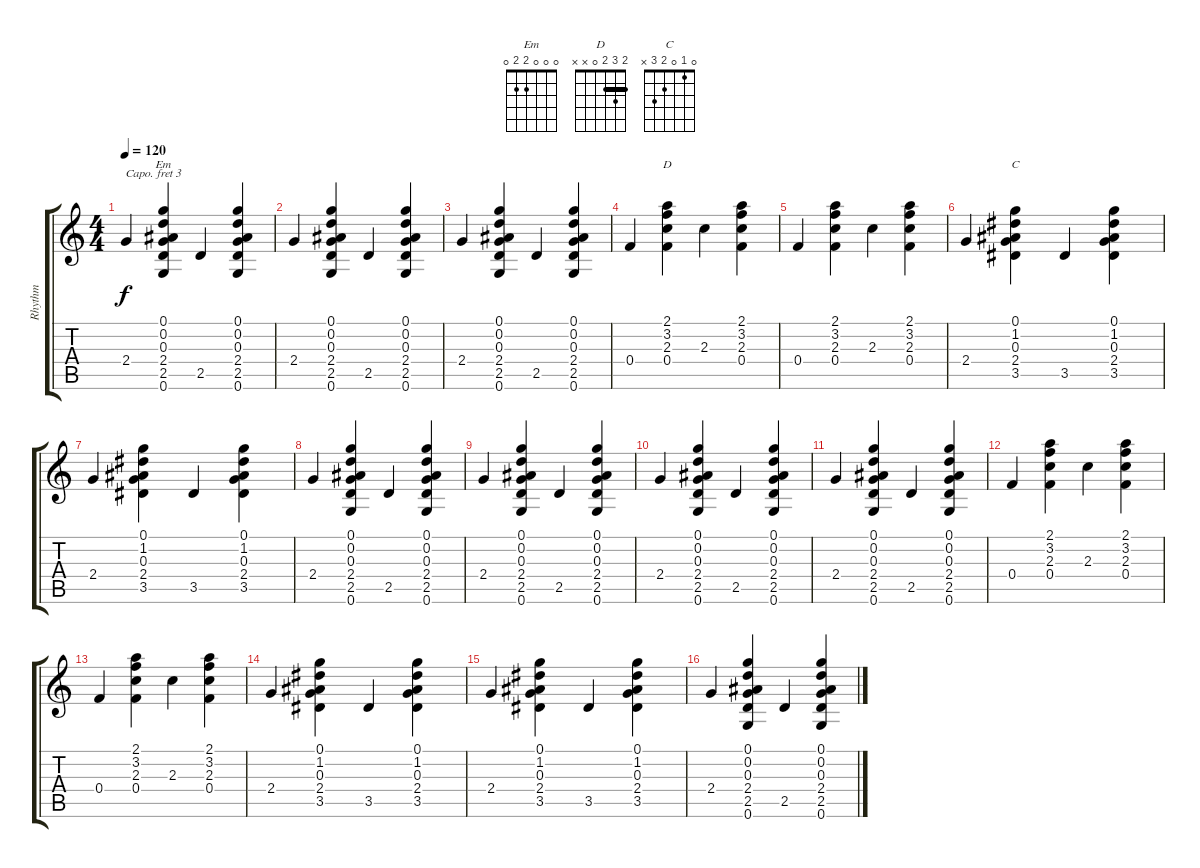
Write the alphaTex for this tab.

\track ("Rhythm" "Rhythm") {instrument acousticguitarsteel}
\staff {score tabs}
\capo 3
\tuning (E4 B3 G3 D3 A2 E2) {hide}
\chord ("Em" 0 0 0 2 2 0)
\chord ("D" 2 3 2 0 x x) {barre 2}
\chord ("C" 0 1 0 2 3 x)
\ts (4 4)
\tempo 120
\clef g2
\ks c
2.4.4{dy f instrument acousticguitarsteel} (0.1 0.2 0.3 2.4 2.5 0.6).4{ch "Em"} 2.5.4 (0.1 0.2 0.3 2.4 2.5 0.6).4 |
2.4.4 (0.1 0.2 0.3 2.4 2.5 0.6).4 2.5.4 (0.1 0.2 0.3 2.4 2.5 0.6).4 |
2.4.4 (0.1 0.2 0.3 2.4 2.5 0.6).4 2.5.4 (0.1 0.2 0.3 2.4 2.5 0.6).4 |
0.4.4 (2.1 3.2 2.3 0.4).4{ch "D"} 2.3.4 (2.1 3.2 2.3 0.4).4 |
0.4.4 (2.1 3.2 2.3 0.4).4 2.3.4 (2.1 3.2 2.3 0.4).4 |
2.4.4 (0.1 1.2 0.3 2.4 3.5).4{ch "C"} 3.5.4 (0.1 1.2 0.3 2.4 3.5).4 |
2.4.4 (0.1 1.2 0.3 2.4 3.5).4 3.5.4 (0.1 1.2 0.3 2.4 3.5).4 |
2.4.4 (0.1 0.2 0.3 2.4 2.5 0.6).4 2.5.4 (0.1 0.2 0.3 2.4 2.5 0.6).4 |
2.4.4 (0.1 0.2 0.3 2.4 2.5 0.6).4 2.5.4 (0.1 0.2 0.3 2.4 2.5 0.6).4 |
2.4.4 (0.1 0.2 0.3 2.4 2.5 0.6).4 2.5.4 (0.1 0.2 0.3 2.4 2.5 0.6).4 |
2.4.4 (0.1 0.2 0.3 2.4 2.5 0.6).4 2.5.4 (0.1 0.2 0.3 2.4 2.5 0.6).4 |
0.4.4 (2.1 3.2 2.3 0.4).4 2.3.4 (2.1 3.2 2.3 0.4).4 |
0.4.4 (2.1 3.2 2.3 0.4).4 2.3.4 (2.1 3.2 2.3 0.4).4 |
2.4.4 (0.1 1.2 0.3 2.4 3.5).4 3.5.4 (0.1 1.2 0.3 2.4 3.5).4 |
2.4.4 (0.1 1.2 0.3 2.4 3.5).4 3.5.4 (0.1 1.2 0.3 2.4 3.5).4 |
2.4.4 (0.1 0.2 0.3 2.4 2.5 0.6).4 2.5.4 (0.1 0.2 0.3 2.4 2.5 0.6).4
